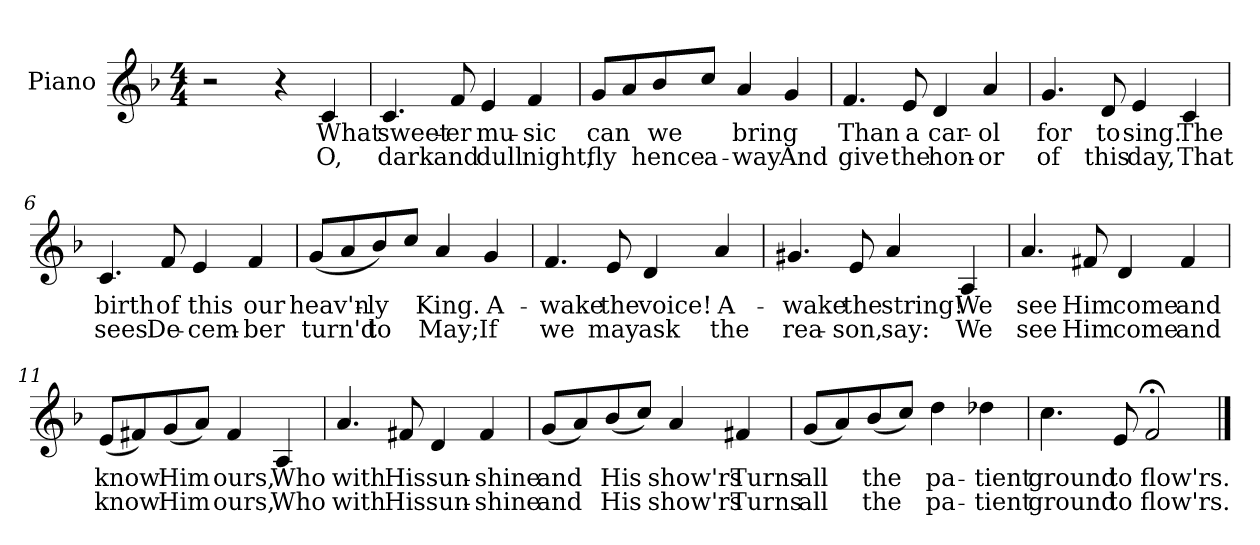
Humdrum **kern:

**kern	**text	**text
*part1	*part1	*part1
*staff1	*staff1	*staff1
*I"Piano	*	*
*I'Pno.	*	*
*clefG2	*	*
*k[b-]	*	*
*F:	*	*
*M4/4	*	*
=1	=1	=1
2r	.	.
4r	.	.
4c/	What	O,
=2	=2	=2
4.c/	sweet-	dark
8f/	-er	and
4e/	mu-	dull
4f/	-sic	night,
=3	=3	=3
8g/L	can	fly
8a/	.	.
8b-/	we	hence
8cc/J	.	a-
4a/	bring	-way
4g/	.	And
!!LO:LB:g=z
=4	=4	=4
4.f/	Than	give
8e/	a	the
4d/	car-	hon-
4a/	-ol	-or
=5	=5	=5
4.g/	for	of
8d/	to	this
4e/	sing.	day,
4c/	The	That
=6	=6	=6
4.c/	birth	sees
8f/	of	De-
4e/	this	-cem-
4f/	our	-ber
!!LO:LB:g=z
=7	=7	=7
(8g/L	heav'n-	turn'd
8a/	.	.
8b-/)	-ly	to
8cc/J	.	.
4a/	King.	May;
4g/	A-	If
=8	=8	=8
4.f/	-wake	we
8e/	the	may
4d/	voice!	ask
4a/	A-	the
=9	=9	=9
4.g#X/	-wake	rea-
8e/	the	-son,
4a/	string!	say:
4A/	We	We
!!LO:LB:g=z
=10	=10	=10
4.a/	see	see
8f#X/	Him	Him
4d/	come	come
4f#/	and	and
=11	=11	=11
(8e/L	know	know
8f#X/)	.	.
(8g/	Him	Him
8a/J)	.	.
4f#/	ours,	ours,
4A/	Who	Who
=12	=12	=12
4.a/	with	with
8f#X/	His	His
4d/	sun-	sun-
4f#/	-shine	-shine
!!LO:LB:g=z
=13	=13	=13
(8g/L	and	and
8a/)	.	.
(8b-/	His	His
8cc/J)	.	.
4a/	show'rs	show'rs
4f#X/	Turns	Turns
=14	=14	=14
(8g/L	all	all
8a/)	.	.
(8b-/	the	the
8cc/J)	.	.
4dd\	pa-	pa-
4dd-X\	-tient	-tient
=15	=15	=15
4.cc\	ground	ground
8e/	to	to
2f;</	flow'rs.	flow'rs.
==	==	==
*-	*-	*-
